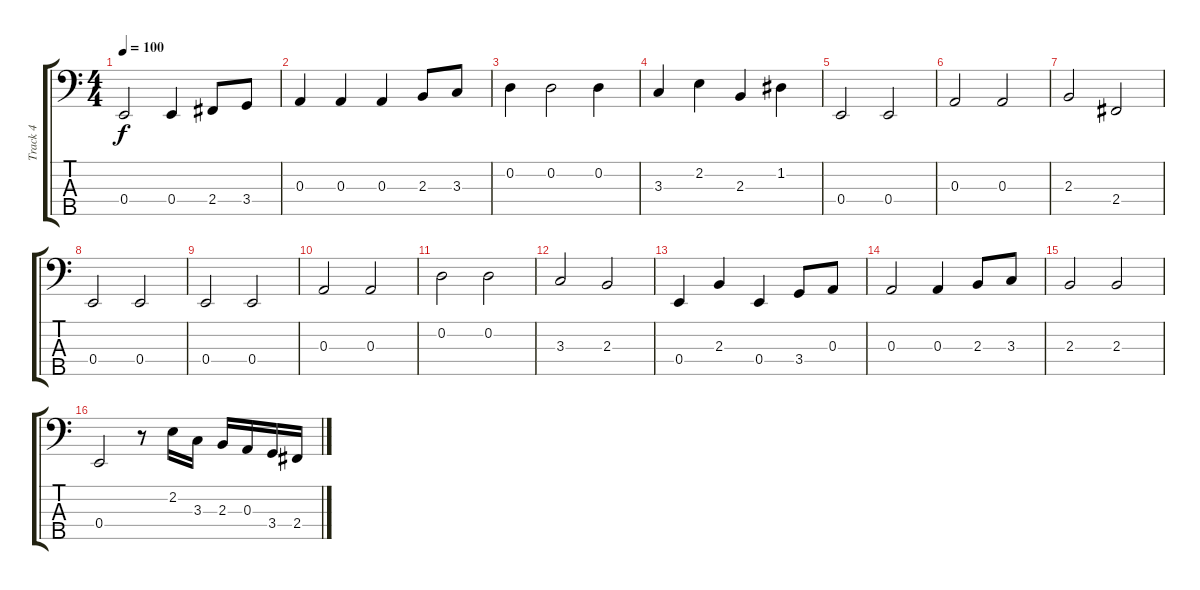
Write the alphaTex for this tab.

\track ("Track 4" "Track 4") {instrument electricbassfinger}
\staff {score tabs}
\tuning (G2 D2 A1 E1 B0) {hide}
\ts (4 4)
\tempo 100
\clef f4
\ks c
0.4.2{dy f} 0.4.4 2.4.8 3.4.8 |
0.3.4 0.3.4 0.3.4 2.3.8 3.3.8 |
0.2.4 0.2.2 0.2.4 |
3.3.4 2.2.4 2.3.4 1.2.4 |
0.4.2 0.4.2 |
0.3.2 0.3.2 |
2.3.2 2.4.2 |
0.4.2 0.4.2 |
0.4.2 0.4.2 |
0.3.2 0.3.2 |
0.2.2 0.2.2 |
3.3.2 2.3.2 |
0.4.4 2.3.4 0.4.4 3.4.8 0.3.8 |
0.3.2 0.3.4 2.3.8 3.3.8 |
2.3.2 2.3.2 |
0.4.2 r.8 2.2.16 3.3.16 2.3.16 0.3.16 3.4.16 2.4.16
